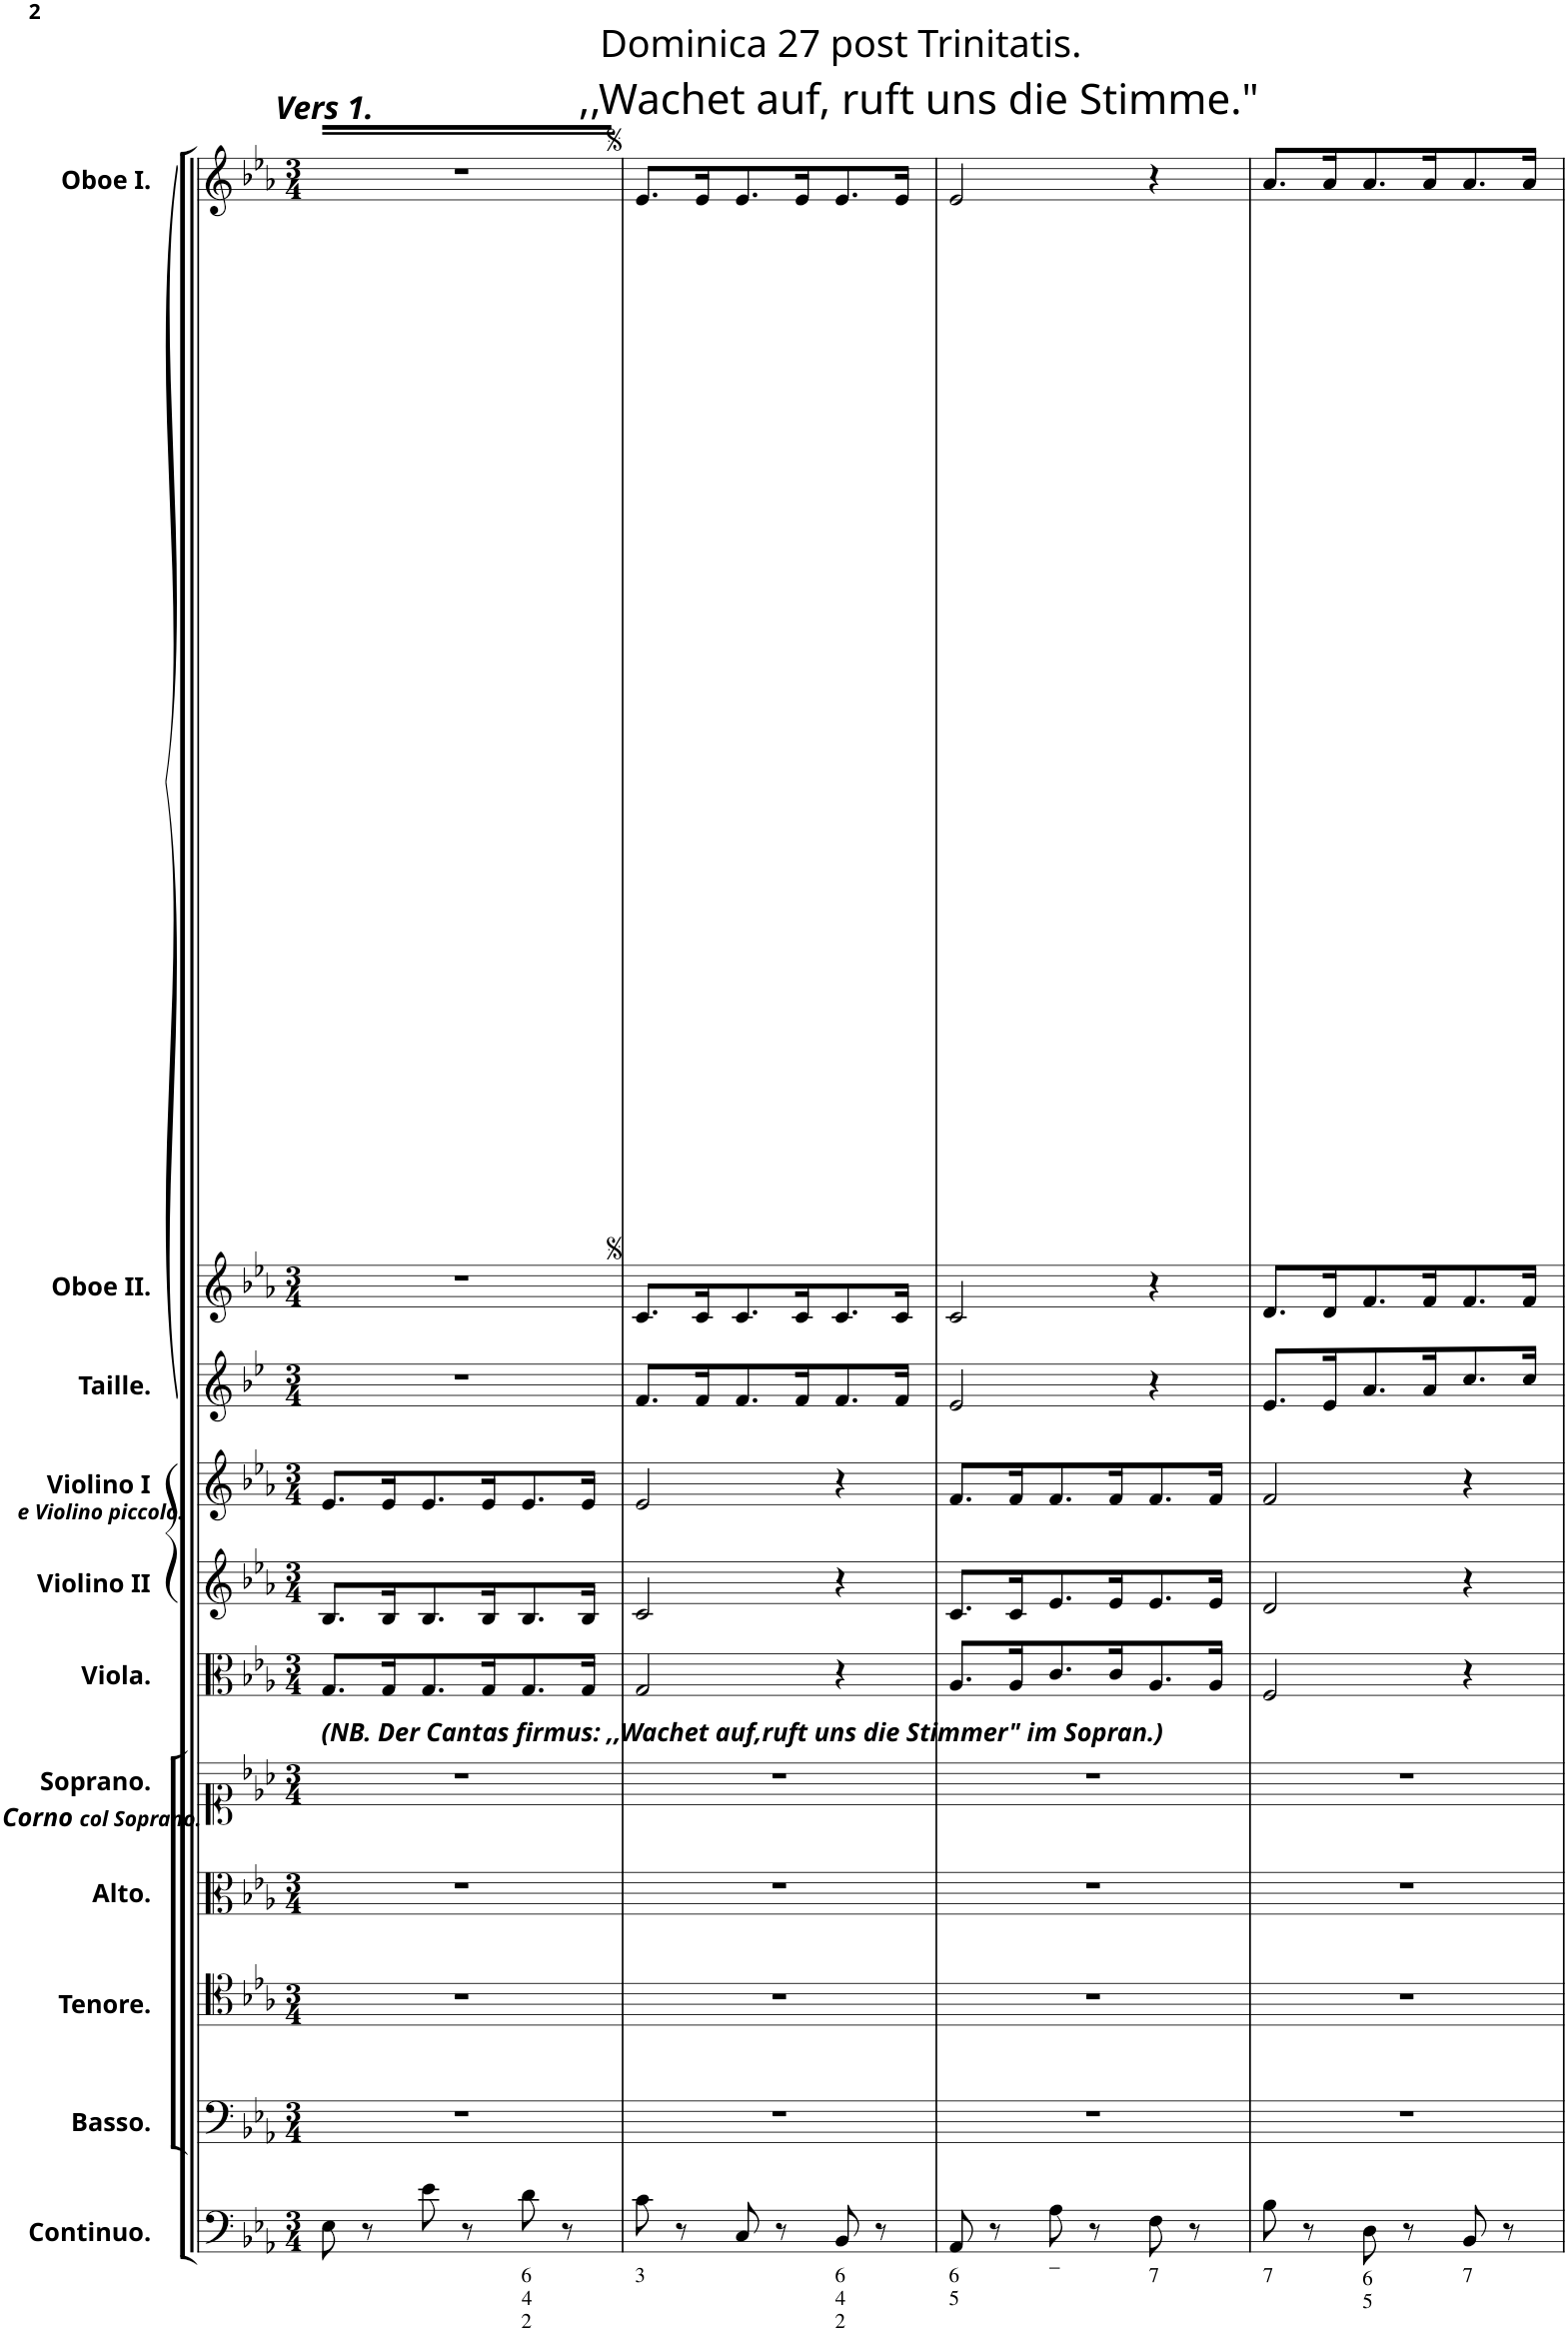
**kern	**kern	**kern	**kern	**kern	**kern	**kern	**kern	**kern	**kern	**kern
*part11	*part10	*part9	*part8	*part7	*part6	*part5	*part4	*part3	*part2	*part1
*staff11	*staff10	*staff9	*staff8	*staff7	*staff6	*staff5	*staff4	*staff3	*staff2	*staff1
*I"Continuo.	*I"Basso.	*I"Tenore.	*I"Alto.	*I"Soprano.	*I"Viola.	*I"Violino II	*I"Violino I	*I"Taille.	*I"Oboe II.	*I"Oboe I.
*	*	*	*	*	*	*	*	*	*I'Ob	*I'Ob
*clefF4	*clefF4	*clefC4	*clefC3	*clefC1	*clefC3	*clefG2	*clefG2	*clefG2	*clefG2	*clefG2
*	*	*	*	*	*	*	*	*Trd4c7	*	*
*k[b-e-a-]	*k[b-e-a-]	*k[b-e-a-]	*k[b-e-a-]	*k[b-e-a-]	*k[b-e-a-]	*k[b-e-a-]	*k[b-e-a-]	*k[b-e-]	*k[b-e-a-]	*k[b-e-a-]
*M3/4	*M3/4	*M3/4	*M3/4	*M3/4	*M3/4	*M3/4	*M3/4	*M3/4	*M3/4	*M3/4
=1	=1	=1	=1	=1	=1	=1	=1	=1	=1	=1
!	!	!	!	!	!	!	!	!	!	!LO:TX:a:Bi:t=Vers 1.
!	!	!	!	!	!	!	!	!	!	!LO:TX:a:t=Dominica 27 post Trinitatis.
!	!	!	!	!	!	!	!	!	!	!LO:TX:a:t=,,Wachet auf, ruft uns die Stimme."
!	!	!	!	!	!	!	!LO:TX:a:Bi:t=e Violino piccolo.	!	!	!
!	!	!	!	!LO:TX:a:Bi:t=(NB. Der Cantas firmus&colon; ,,Wachet auf,ruft uns die Stimmer" im Sopran.)	!	!	!	!	!	!
!	!	!	!	!LO:TX:b:Bi:t=Corno	!	!	!	!	!	!
!	!	!	!	!LO:TX:b:t=col Soprano.	!	!	!	!	!	!
8E-\	2.r	2.r	2.r	2.r	8.G^^/L	8.B-^^/L	8.e-^^/L	2.r	2.r	2.r
8r	.	.	.	.	.	.	.	.	.	.
.	.	.	.	.	16G/K	16B-/K	16e-/K	.	.	.
8e-\	.	.	.	.	8.G^^/	8.B-^^/	8.e-^^/	.	.	.
8r	.	.	.	.	.	.	.	.	.	.
.	.	.	.	.	16G/K	16B-/K	16e-/K	.	.	.
!LO:TX:b:t=6	!	!	!	!	!	!	!	!	!	!
!LO:TX:b:t=4	!	!	!	!	!	!	!	!	!	!
!LO:TX:b:t=2	!	!	!	!	!	!	!	!	!	!
8d\	.	.	.	.	8.G^^/	8.B-^^/	8.e-^^/	.	.	.
8r	.	.	.	.	.	.	.	.	.	.
.	.	.	.	.	16G/Jk	16B-/Jk	16e-/Jk	.	.	.
=2	=2	=2	=2	=2	=2	=2	=2	=2	=2	=2
!LO:TX:b:t=3	!	!	!	!	!	!	!	!	!	!
8c\	2.r	2.r	2.r	2.r	2G/	2c/	2e-/	8.f^^/L	8.c^^/L	8.e-^^/L
8r	.	.	.	.	.	.	.	.	.	.
.	.	.	.	.	.	.	.	16f/K	16c/K	16e-/K
8C/	.	.	.	.	.	.	.	8.f^^/	8.c^^/	8.e-^^/
8r	.	.	.	.	.	.	.	.	.	.
.	.	.	.	.	.	.	.	16f/K	16c/K	16e-/K
!LO:TX:b:t=6	!	!	!	!	!	!	!	!	!	!
!LO:TX:b:t=4	!	!	!	!	!	!	!	!	!	!
!LO:TX:b:t=2	!	!	!	!	!	!	!	!	!	!
8BB-/	.	.	.	.	4r	4r	4r	8.f^^/	8.c^^/	8.e-^^/
8r	.	.	.	.	.	.	.	.	.	.
.	.	.	.	.	.	.	.	16f/Jk	16c/Jk	16e-/Jk
=3	=3	=3	=3	=3	=3	=3	=3	=3	=3	=3
!LO:TX:b:t=6	!	!	!	!	!	!	!	!	!	!
!LO:TX:b:t=5	!	!	!	!	!	!	!	!	!	!
8AA-/	2.r	2.r	2.r	2.r	8.A-^^/L	8.c^^/L	8.f^^/L	2e-/	2c/	2e-/
8r	.	.	.	.	.	.	.	.	.	.
.	.	.	.	.	16A-/K	16c/K	16f/K	.	.	.
!LO:TX:b:t=_	!	!	!	!	!	!	!	!	!	!
8A-\	.	.	.	.	8.c^^/	8.e-^^/	8.f^^/	.	.	.
8r	.	.	.	.	.	.	.	.	.	.
.	.	.	.	.	16c/K	16e-/K	16f/K	.	.	.
!LO:TX:b:t=7	!	!	!	!	!	!	!	!	!	!
8F\	.	.	.	.	8.A-^^/	8.e-^^/	8.f^^/	4r	4r	4r
8r	.	.	.	.	.	.	.	.	.	.
.	.	.	.	.	16A-/Jk	16e-/Jk	16f/Jk	.	.	.
=4	=4	=4	=4	=4	=4	=4	=4	=4	=4	=4
!LO:TX:b:t=7	!	!	!	!	!	!	!	!	!	!
8B-\	2.r	2.r	2.r	2.r	2F/	2d/	2f/	8.e-^^/L	8.d^^/L	8.a-^^/L
8r	.	.	.	.	.	.	.	.	.	.
.	.	.	.	.	.	.	.	16e-/K	16d/K	16a-/K
!LO:TX:b:t=6	!	!	!	!	!	!	!	!	!	!
!LO:TX:b:t=5	!	!	!	!	!	!	!	!	!	!
8D\	.	.	.	.	.	.	.	8.a^^/	8.f^^/	8.a-^^/
8r	.	.	.	.	.	.	.	.	.	.
.	.	.	.	.	.	.	.	16a/K	16f/K	16a-/K
!LO:TX:b:t=7	!	!	!	!	!	!	!	!	!	!
8BB-/	.	.	.	.	4r	4r	4r	8.cc^^/	8.f^^/	8.a-^^/
8r	.	.	.	.	.	.	.	.	.	.
.	.	.	.	.	.	.	.	16cc/Jk	16f/Jk	16a-/Jk
=	=	=	=	=	=	=	=	=	=	=
*-	*-	*-	*-	*-	*-	*-	*-	*-	*-	*-
